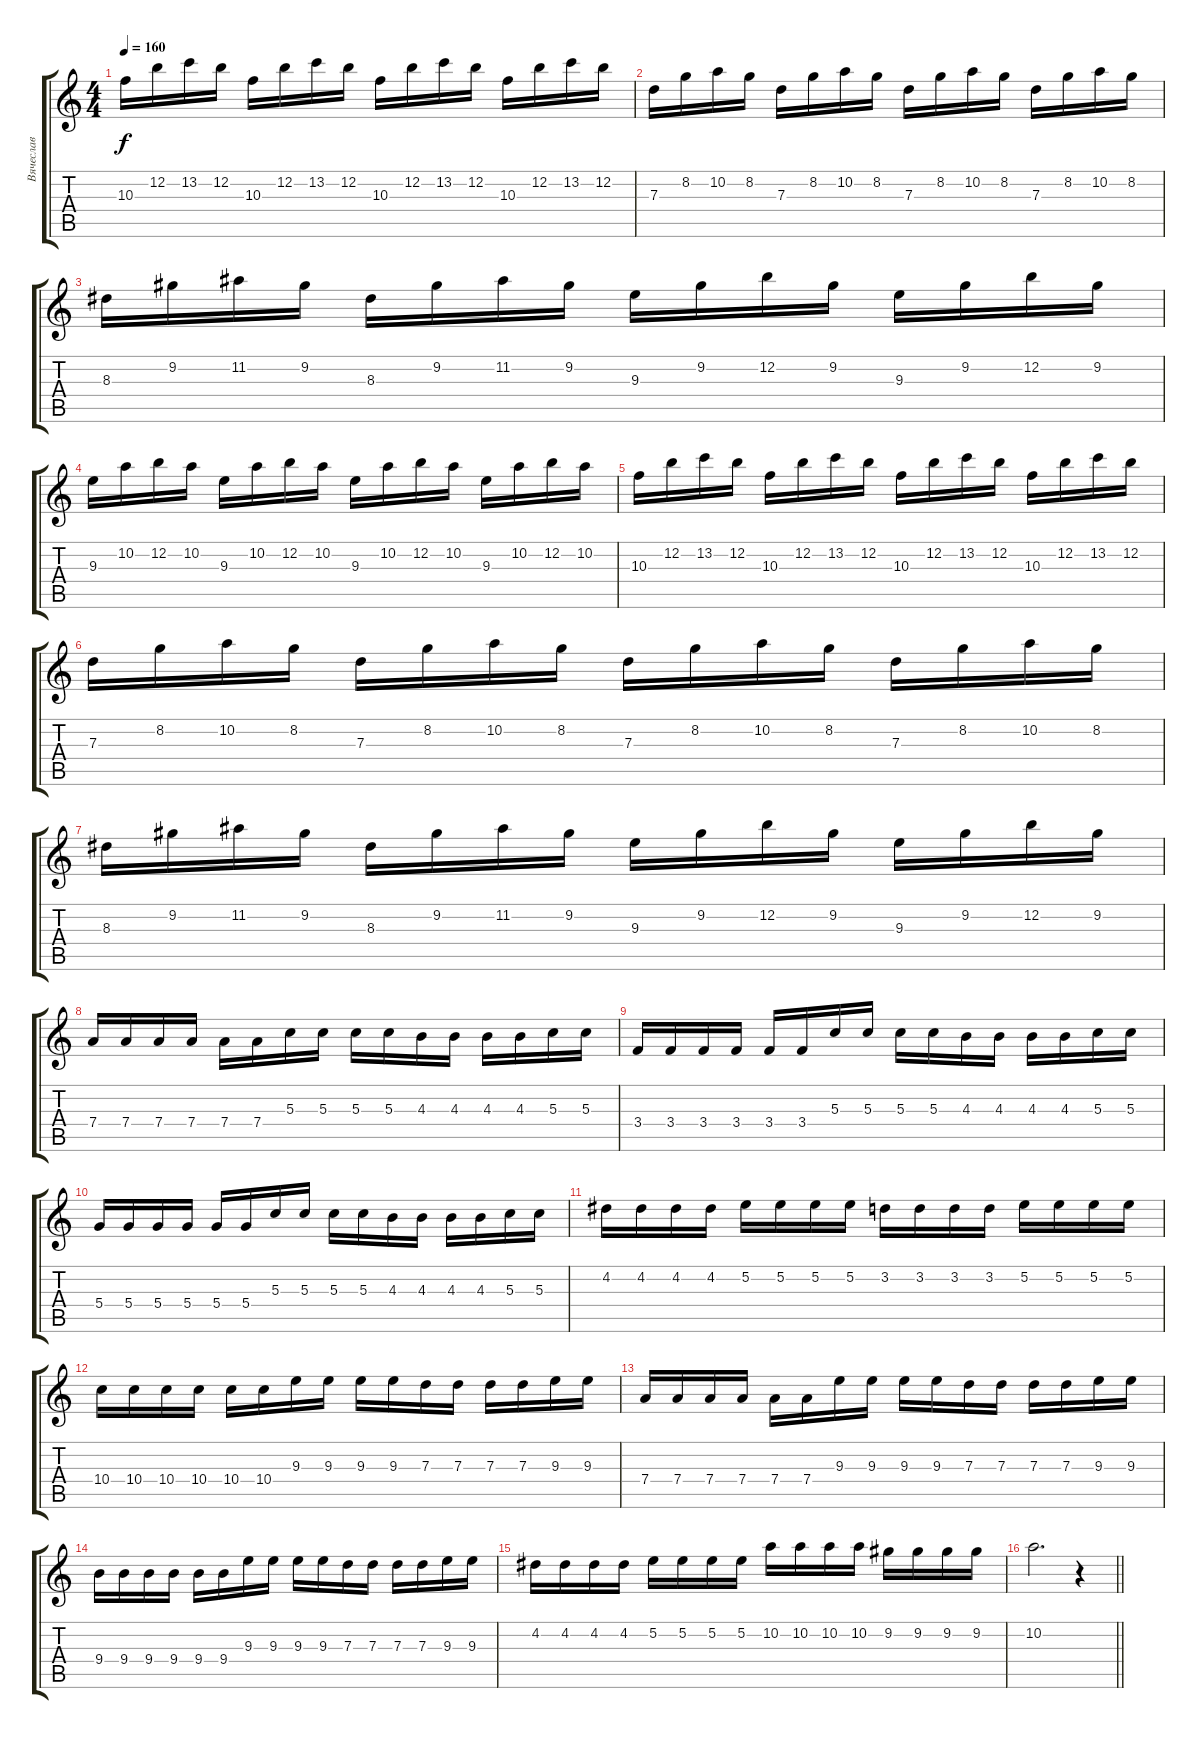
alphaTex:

\track ("Вячеслав" "Вячеслав") {instrument distortionguitar}
\staff {score tabs}
\tuning (E4 B3 G3 D3 A2 E2) {hide}
\ts (4 4)
\tempo 160
\clef g2
\ks c
10.3.16{dy f} 12.2.16 13.2.16 12.2.16 10.3.16 12.2.16 13.2.16 12.2.16 10.3.16 12.2.16 13.2.16 12.2.16 10.3.16 12.2.16 13.2.16 12.2.16 |
7.3.16 8.2.16 10.2.16 8.2.16 7.3.16 8.2.16 10.2.16 8.2.16 7.3.16 8.2.16 10.2.16 8.2.16 7.3.16 8.2.16 10.2.16 8.2.16 |
8.3.16 9.2.16 11.2.16 9.2.16 8.3.16 9.2.16 11.2.16 9.2.16 9.3.16 9.2.16 12.2.16 9.2.16 9.3.16 9.2.16 12.2.16 9.2.16 |
9.3.16 10.2.16 12.2.16 10.2.16 9.3.16 10.2.16 12.2.16 10.2.16 9.3.16 10.2.16 12.2.16 10.2.16 9.3.16 10.2.16 12.2.16 10.2.16 |
10.3.16 12.2.16 13.2.16 12.2.16 10.3.16 12.2.16 13.2.16 12.2.16 10.3.16 12.2.16 13.2.16 12.2.16 10.3.16 12.2.16 13.2.16 12.2.16 |
7.3.16 8.2.16 10.2.16 8.2.16 7.3.16 8.2.16 10.2.16 8.2.16 7.3.16 8.2.16 10.2.16 8.2.16 7.3.16 8.2.16 10.2.16 8.2.16 |
8.3.16 9.2.16 11.2.16 9.2.16 8.3.16 9.2.16 11.2.16 9.2.16 9.3.16 9.2.16 12.2.16 9.2.16 9.3.16 9.2.16 12.2.16 9.2.16 |
7.4.16 7.4.16 7.4.16 7.4.16 7.4.16 7.4.16 5.3.16 5.3.16 5.3.16 5.3.16 4.3.16 4.3.16 4.3.16 4.3.16 5.3.16 5.3.16 |
3.4.16 3.4.16 3.4.16 3.4.16 3.4.16 3.4.16 5.3.16 5.3.16 5.3.16 5.3.16 4.3.16 4.3.16 4.3.16 4.3.16 5.3.16 5.3.16 |
5.4.16 5.4.16 5.4.16 5.4.16 5.4.16 5.4.16 5.3.16 5.3.16 5.3.16 5.3.16 4.3.16 4.3.16 4.3.16 4.3.16 5.3.16 5.3.16 |
4.2.16 4.2.16 4.2.16 4.2.16 5.2.16 5.2.16 5.2.16 5.2.16 3.2.16 3.2.16 3.2.16 3.2.16 5.2.16 5.2.16 5.2.16 5.2.16 |
10.4.16 10.4.16 10.4.16 10.4.16 10.4.16 10.4.16 9.3.16 9.3.16 9.3.16 9.3.16 7.3.16 7.3.16 7.3.16 7.3.16 9.3.16 9.3.16 |
7.4.16 7.4.16 7.4.16 7.4.16 7.4.16 7.4.16 9.3.16 9.3.16 9.3.16 9.3.16 7.3.16 7.3.16 7.3.16 7.3.16 9.3.16 9.3.16 |
9.4.16 9.4.16 9.4.16 9.4.16 9.4.16 9.4.16 9.3.16 9.3.16 9.3.16 9.3.16 7.3.16 7.3.16 7.3.16 7.3.16 9.3.16 9.3.16 |
4.2.16 4.2.16 4.2.16 4.2.16 5.2.16 5.2.16 5.2.16 5.2.16 10.2.16 10.2.16 10.2.16 10.2.16 9.2.16 9.2.16 9.2.16 9.2.16 |
\barLineRight lightlight
10.2.2{d} r.4
